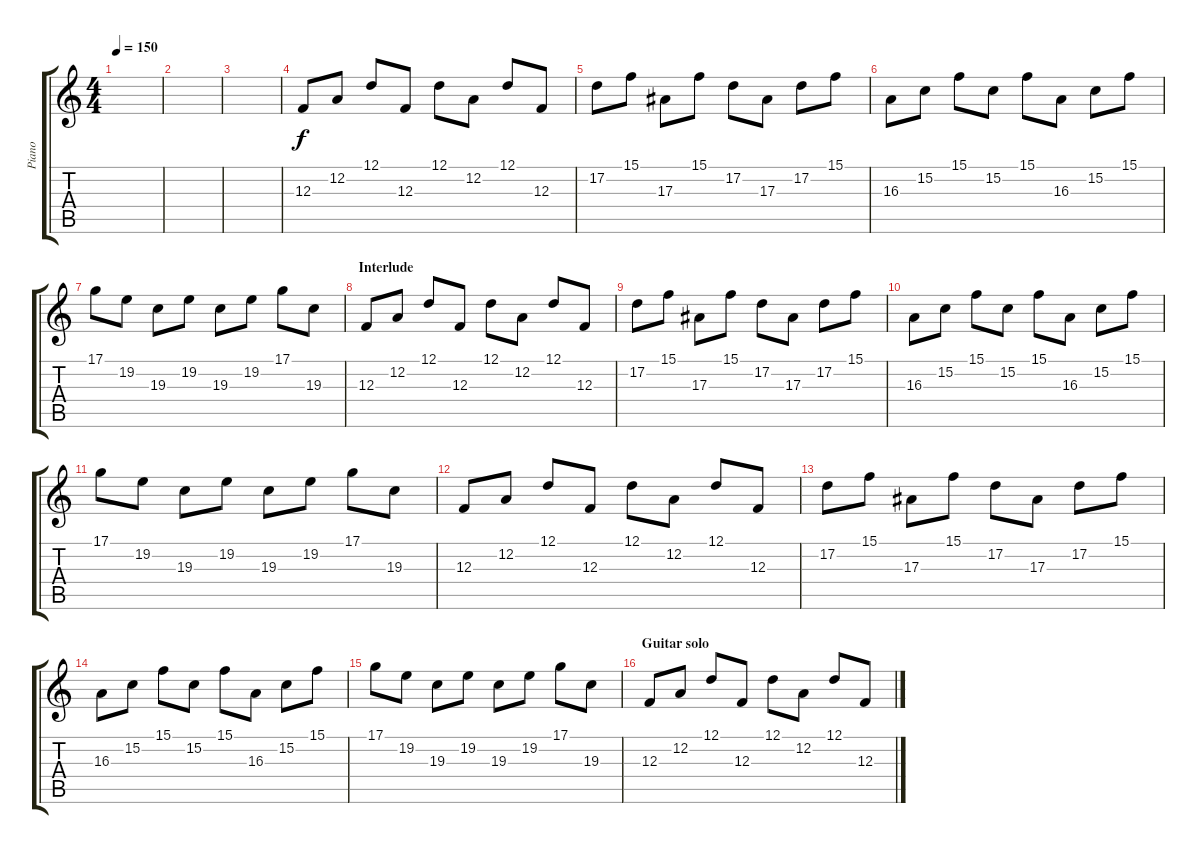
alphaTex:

\track ("Piano" "Piano") {instrument brightacousticpiano}
\staff {score tabs}
\tuning (D4 A3 F3 C3 G2 D2) {hide}
\ts (4 4)
\tempo 150
\clef g2
\ks c
|
|
|
12.3.8{instrument brightacousticpiano} 12.2.8 12.1.8 12.3.8 12.1.8 12.2.8 12.1.8 12.3.8 |
17.2.8 15.1.8 17.3.8 15.1.8 17.2.8 17.3.8 17.2.8 15.1.8 |
16.3.8 15.2.8 15.1.8 15.2.8 15.1.8 16.3.8 15.2.8 15.1.8 |
17.1.8 19.2.8 19.3.8 19.2.8 19.3.8 19.2.8 17.1.8 19.3.8 |
\section ("" "Interlude")
12.3.8 12.2.8 12.1.8 12.3.8 12.1.8 12.2.8 12.1.8 12.3.8 |
17.2.8 15.1.8 17.3.8 15.1.8 17.2.8 17.3.8 17.2.8 15.1.8 |
16.3.8 15.2.8 15.1.8 15.2.8 15.1.8 16.3.8 15.2.8 15.1.8 |
17.1.8 19.2.8 19.3.8 19.2.8 19.3.8 19.2.8 17.1.8 19.3.8 |
12.3.8 12.2.8 12.1.8 12.3.8 12.1.8 12.2.8 12.1.8 12.3.8 |
17.2.8 15.1.8 17.3.8 15.1.8 17.2.8 17.3.8 17.2.8 15.1.8 |
16.3.8 15.2.8 15.1.8 15.2.8 15.1.8 16.3.8 15.2.8 15.1.8 |
17.1.8 19.2.8 19.3.8 19.2.8 19.3.8 19.2.8 17.1.8 19.3.8 |
\section ("" "Guitar solo")
12.3.8 12.2.8 12.1.8 12.3.8 12.1.8 12.2.8 12.1.8 12.3.8
